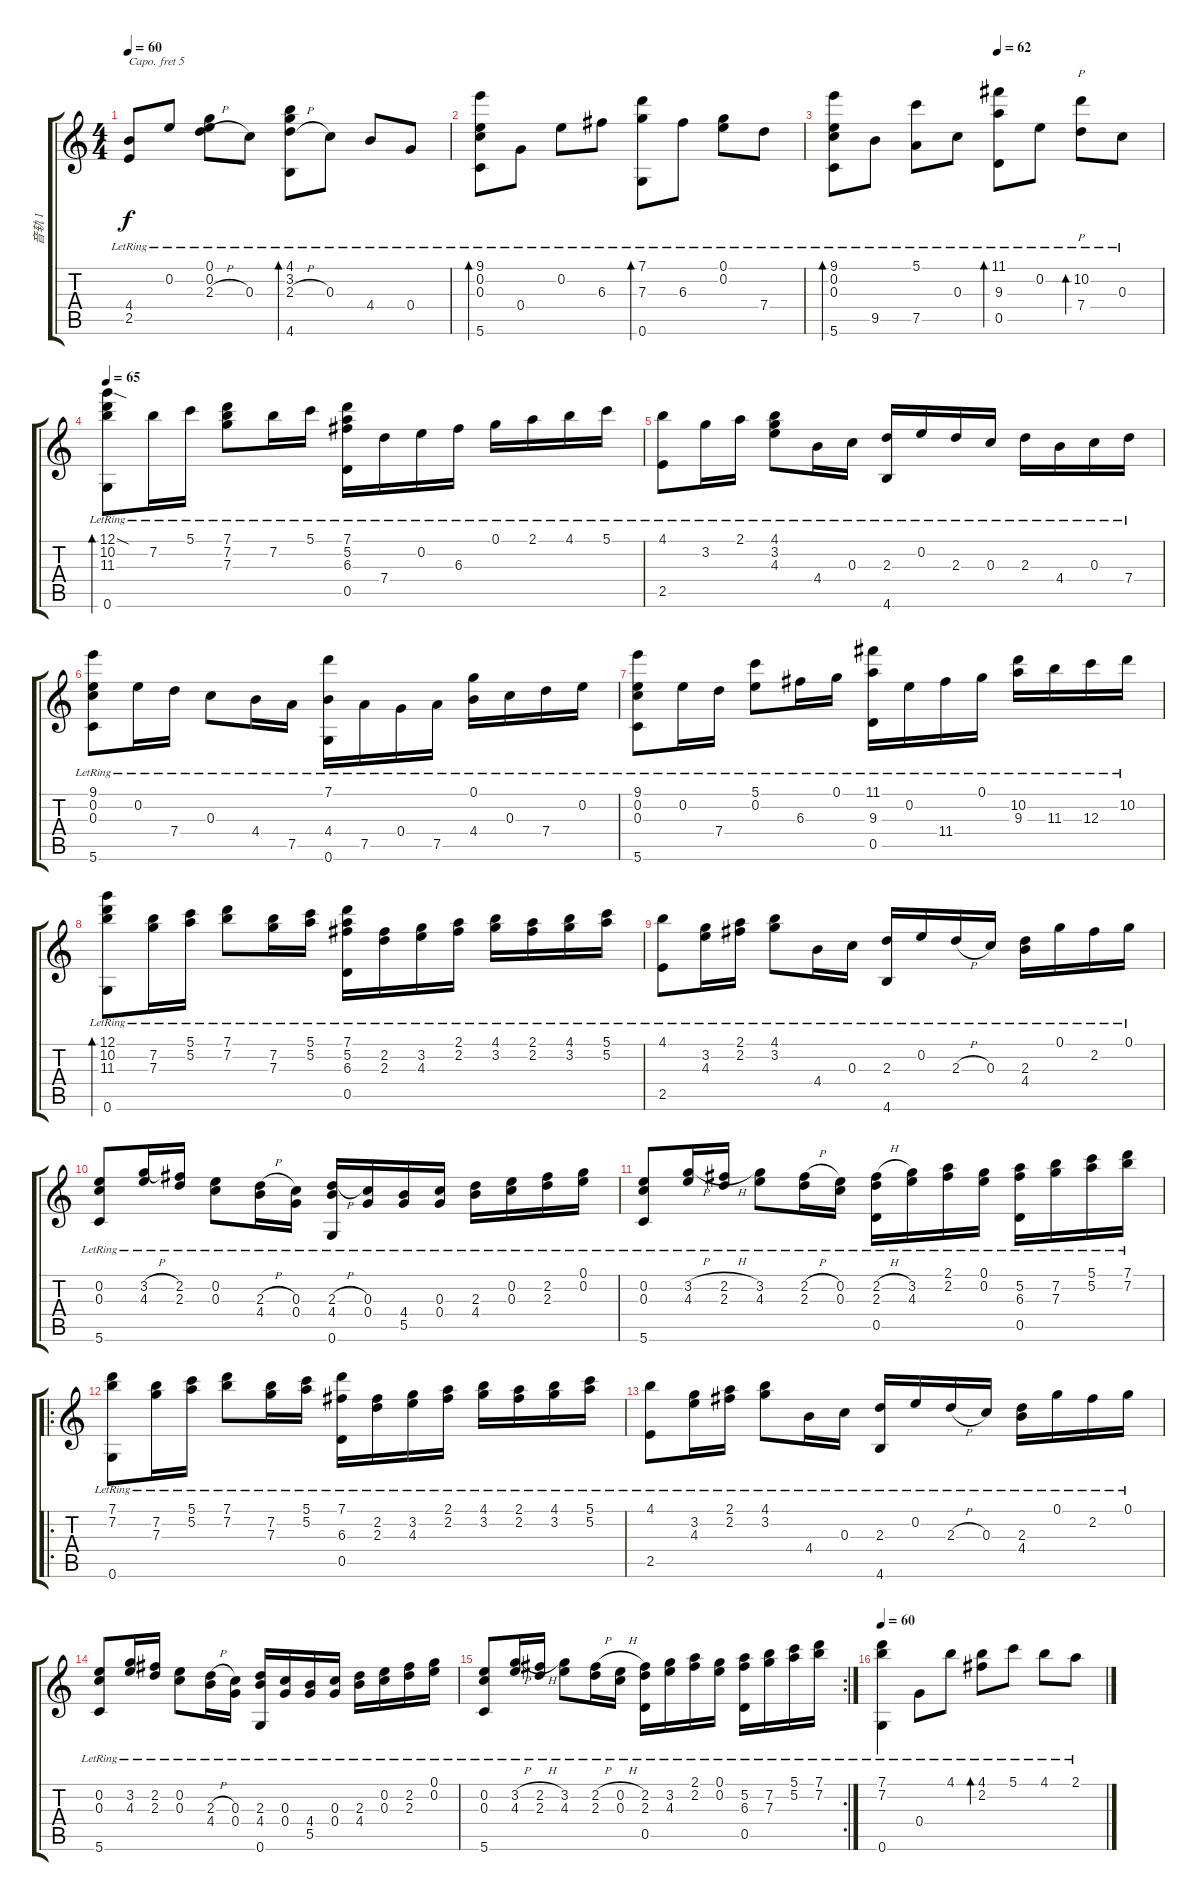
\track ("音轨 1" "音轨 1") {instrument acousticguitarnylon}
\staff {score tabs}
\capo 5
\tuning (D4 B3 G3 D3 A2 D2) {hide}
\ts (4 4)
\tempo 60
\clef g2
\ks c
(4.4{lr} 2.5{lr}).8{dy f} 0.2{lr}.8 (0.1{lr} 0.2{lr} 2.3{h lr}).8 0.3{lr}.8 (4.1{lr} 3.2{lr} 2.3{h lr} 4.6{lr}).8{bd 480} 0.3{lr}.8 4.4{lr}.8 0.4{lr}.8 |
(9.1{lr} 0.2{lr} 0.3{lr} 5.6{lr}).8{bd 480} 0.4{lr}.8 0.2{lr}.8 6.3{lr}.8 (7.1{lr} 7.3{lr} 0.6{lr}).8{bd 480} 6.3{lr}.8 (0.1{lr} 0.2{lr}).8 7.4{lr}.8 |
\tempo (62 0.5)
(9.1{lr} 0.2{lr} 0.3{lr} 5.6{lr}).8{bd 480} 9.5{lr}.8 (5.1{lr} 7.5{lr}).8 0.3{lr}.8 (11.1{lr} 9.3{lr} 0.5{lr}).8{bd 480} 0.2{lr}.8 (10.2{lr} 7.4{lr}).8{p bd 480} 0.3{lr}.8 |
\tempo 65
(12.1{sod lr} 10.2{lr} 11.3{lr} 0.6{lr}).8{bd 60} 7.2{lr}.16 5.1{lr}.16 (7.1{lr} 7.2{lr} 7.3{lr}).8 7.2{lr}.16 5.1{lr}.16 (7.1{lr} 5.2{lr} 6.3{lr} 0.5{lr}).16 7.4{lr}.16 0.2{lr}.16 6.3{lr}.16 0.1{lr}.16 2.1{lr}.16 4.1{lr}.16 5.1{lr}.16 |
(4.1{lr} 2.5{lr}).8 3.2{lr}.16 2.1{lr}.16 (4.1{lr} 3.2{lr} 4.3{lr}).8 4.4{lr}.16 0.3{lr}.16 (2.3{lr} 4.6{lr}).16 0.2{lr}.16 2.3{lr}.16 0.3{lr}.16 2.3{lr}.16 4.4{lr}.16 0.3{lr}.16 7.4{lr}.16 |
(9.1{lr} 0.2 0.3 5.6{lr}).8 0.2{lr}.16 7.4{lr}.16 0.3{lr}.8 4.4{lr}.16 7.5{lr}.16 (7.1{lr} 4.4{lr} 0.6{lr}).16 7.5{lr}.16 0.4{lr}.16 7.5{lr}.16 (0.1{lr} 4.4{lr}).16 0.3{lr}.16 7.4{lr}.16 0.2{lr}.16 |
(9.1{lr} 0.2 0.3 5.6{lr}).8 0.2{lr}.16 7.4{lr}.16 (5.1{lr} 0.2{lr}).8 6.3{lr}.16 0.1{lr}.16 (11.1{lr} 9.3{lr} 0.5{lr}).16 0.2{lr}.16 11.4{lr}.16 0.1{lr}.16 (10.2{lr} 9.3{lr}).16 11.3{lr}.16 12.3{lr}.16 10.2{lr}.16 |
(12.1{lr} 10.2{lr} 11.3{lr} 0.6{lr}).8{bd 60} (7.2{lr} 7.3{lr}).16 (5.1{lr} 5.2{lr}).16 (7.1{lr} 7.2{lr}).8 (7.2{lr} 7.3{lr}).16 (5.1{lr} 5.2{lr}).16 (7.1{lr} 5.2{lr} 6.3{lr} 0.5{lr}).16 (2.2{lr} 2.3{lr}).16 (3.2{lr} 4.3{lr}).16 (2.1{lr} 2.2{lr}).16 (4.1{lr} 3.2{lr}).16 (2.1{lr} 2.2{lr}).16 (4.1{lr} 3.2{lr}).16 (5.1{lr} 5.2{lr}).16 |
(4.1{lr} 2.5{lr}).8 (3.2{lr} 4.3{lr}).16 (2.1{lr} 2.2{lr}).16 (4.1{lr} 3.2{lr}).8 4.4{lr}.16 0.3{lr}.16 (2.3{lr} 4.6{lr}).16 0.2{lr}.16 2.3{h lr}.16 0.3{lr}.16 (2.3{lr} 4.4{lr}).16 0.1{lr}.16 2.2{lr}.16 0.1{lr}.16 |
(0.2{lr} 0.3{lr} 5.6{lr}).8 (3.2{h lr} 4.3{lr}).16 (2.2{lr} 2.3{lr}).16 (0.2{lr} 0.3{lr}).8 (2.3{h lr} 4.4{lr}).16 (0.3{lr} 0.4{lr}).16 (2.3{h lr} 4.4{lr} 0.6{lr}).16 (0.3{lr} 0.4{lr}).16 (4.4{lr} 5.5{lr}).16 (0.3{lr} 0.4{lr}).16 (2.3{lr} 4.4{lr}).16 (0.2{lr} 0.3{lr}).16 (2.2{lr} 2.3{lr}).16 (0.1{lr} 0.2{lr}).16 |
(0.2{lr} 0.3{lr} 5.6{lr}).8 (3.2{h lr} 4.3{lr}).16 (2.2{h lr} 2.3{lr}).16 (3.2{lr} 4.3{lr}).8 (2.2{h lr} 2.3{lr}).16 (0.2{lr} 0.3{lr}).16 (2.2{h lr} 2.3{lr} 0.5{lr}).16 (3.2{lr} 4.3{lr}).16 (2.1{lr} 2.2{lr}).16 (0.1{lr} 0.2{lr}).16 (5.2{lr} 6.3{lr} 0.5{lr}).16 (7.2{lr} 7.3{lr}).16 (5.1{lr} 5.2{lr}).16 (7.1{lr} 7.2{lr}).16 |
\ro
(7.1{lr} 7.2{lr} 0.6{lr}).8 (7.2{lr} 7.3{lr}).16 (5.1{lr} 5.2{lr}).16 (7.1{lr} 7.2{lr}).8 (7.2{lr} 7.3{lr}).16 (5.1{lr} 5.2{lr}).16 (7.1{lr} 6.3{lr} 0.5{lr}).16 (2.2{lr} 2.3{lr}).16 (3.2{lr} 4.3{lr}).16 (2.1{lr} 2.2{lr}).16 (4.1{lr} 3.2{lr}).16 (2.1{lr} 2.2{lr}).16 (4.1{lr} 3.2{lr}).16 (5.1{lr} 5.2{lr}).16 |
(4.1{lr} 2.5{lr}).8 (3.2{lr} 4.3{lr}).16 (2.1{lr} 2.2{lr}).16 (4.1{lr} 3.2{lr}).8 4.4{lr}.16 0.3{lr}.16 (2.3{lr} 4.6{lr}).16 0.2{lr}.16 2.3{h lr}.16 0.3{lr}.16 (2.3{lr} 4.4{lr}).16 0.1{lr}.16 2.2{lr}.16 0.1{lr}.16 |
(0.2{lr} 0.3{lr} 5.6{lr}).8 (3.2{lr} 4.3{lr}).16 (2.2{lr} 2.3{lr}).16 (0.2{lr} 0.3{lr}).8 (2.3{h lr} 4.4{lr}).16 (0.3{lr} 0.4{lr}).16 (2.3{lr} 4.4{lr} 0.6{lr}).16 (0.3{lr} 0.4{lr}).16 (4.4{lr} 5.5{lr}).16 (0.3{lr} 0.4{lr}).16 (2.3{lr} 4.4{lr}).16 (0.2{lr} 0.3{lr}).16 (2.2{lr} 2.3{lr}).16 (0.1{lr} 0.2{lr}).16 |
\rc 2
(0.2{lr} 0.3{lr} 5.6{lr}).8 (3.2{h lr} 4.3{lr}).16 (2.2{h lr} 2.3{lr}).16 (3.2{lr} 4.3{lr}).8 (2.2{h lr} 2.3{lr}).16 (0.2{h lr} 0.3{lr}).16 (2.2{lr} 2.3{lr} 0.5{lr}).16 (3.2{lr} 4.3{lr}).16 (2.1{lr} 2.2{lr}).16 (0.1{lr} 0.2{lr}).16 (5.2{lr} 6.3{lr} 0.5{lr}).16 (7.2{lr} 7.3{lr}).16 (5.1{lr} 5.2{lr}).16 (7.1{lr} 7.2{lr}).16 |
\tempo 60
(7.1{lr} 7.2{lr} 0.6{lr}).4 0.4{lr}.8 4.1{lr}.8 (4.1{lr} 2.2{lr}).8{bd 480} 5.1{lr}.8 4.1{lr}.8 2.1{lr}.8
